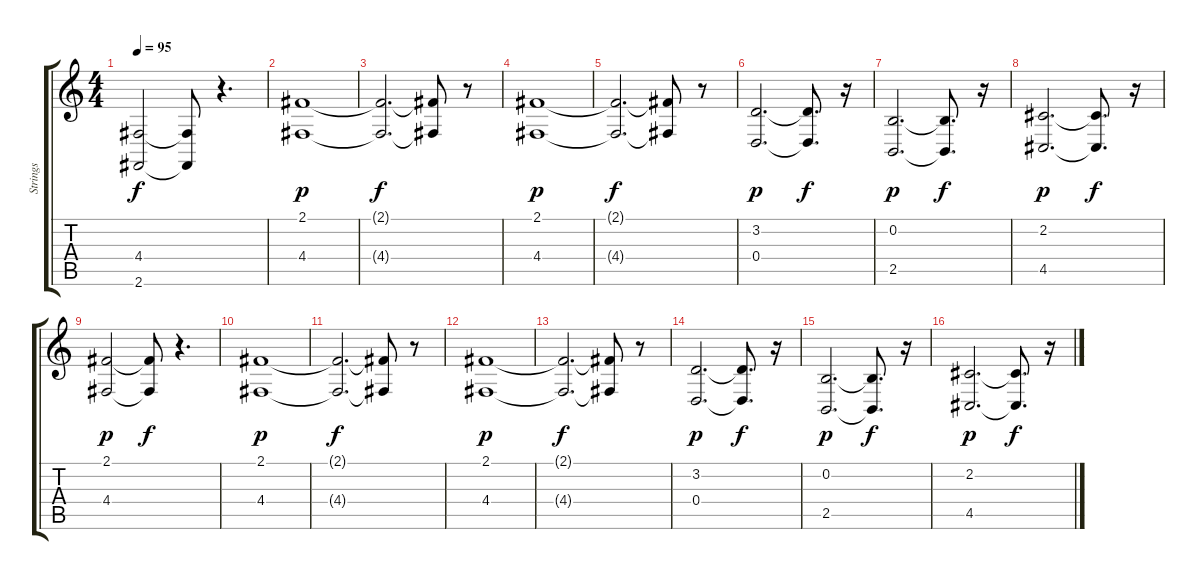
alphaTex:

\track ("Strings" "Strings") {instrument stringensemble1}
\staff {score tabs}
\tuning (E4 B3 G3 D3 A2 E2) {hide}
\ts (4 4)
\tempo 95
\clef g2
\ks c
(4.4 2.6).2{dy f} (4.4{t} 2.6{t}).8 r.4{d} |
(2.1 4.4).1{dy p} |
(2.1{t} 4.4{t}).2{d dy f} (2.1{t} 4.4{t}).8 r.8 |
(2.1 4.4).1{dy p} |
(2.1{t} 4.4{t}).2{d dy f} (2.1{t} 4.4{t}).8 r.8 |
(3.2 0.4).2{d dy p} (3.2{t} 0.4{t}).8{d dy f} r.16 |
(0.2 2.5).2{d dy p} (0.2{t} 2.5{t}).8{d dy f} r.16 |
(2.2 4.5).2{d dy p} (2.2{t} 4.5{t}).8{d dy f} r.16 |
(2.1 4.4).2{dy p} (2.1{t} 4.4{t}).8{dy f} r.4{d} |
(2.1 4.4).1{dy p} |
(2.1{t} 4.4{t}).2{d dy f} (2.1{t} 4.4{t}).8 r.8 |
(2.1 4.4).1{dy p} |
(2.1{t} 4.4{t}).2{d dy f} (2.1{t} 4.4{t}).8 r.8 |
(3.2 0.4).2{d dy p} (3.2{t} 0.4{t}).8{d dy f} r.16 |
(0.2 2.5).2{d dy p} (0.2{t} 2.5{t}).8{d dy f} r.16 |
(2.2 4.5).2{d dy p} (2.2{t} 4.5{t}).8{d dy f} r.16
